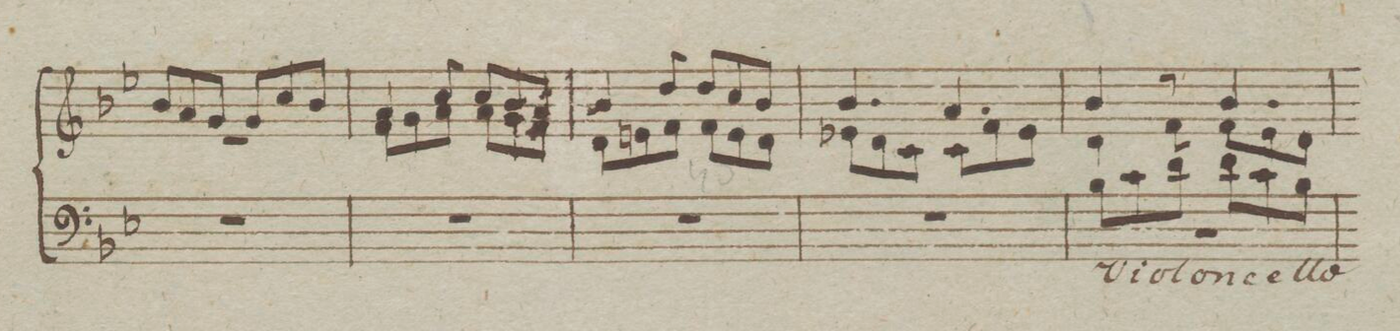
**kern
*I"Organo.
*clefF4
*k[b-e-]
*met(c)
*M6/8
2.r
=39
2.r
=40
2.r
=41
2.r
=42
*^
8B-/L	2.r
8c/	.
8d/J	.
8d/L	.
8c/	.
8B-/J	.
=43	=43
*-	*-
